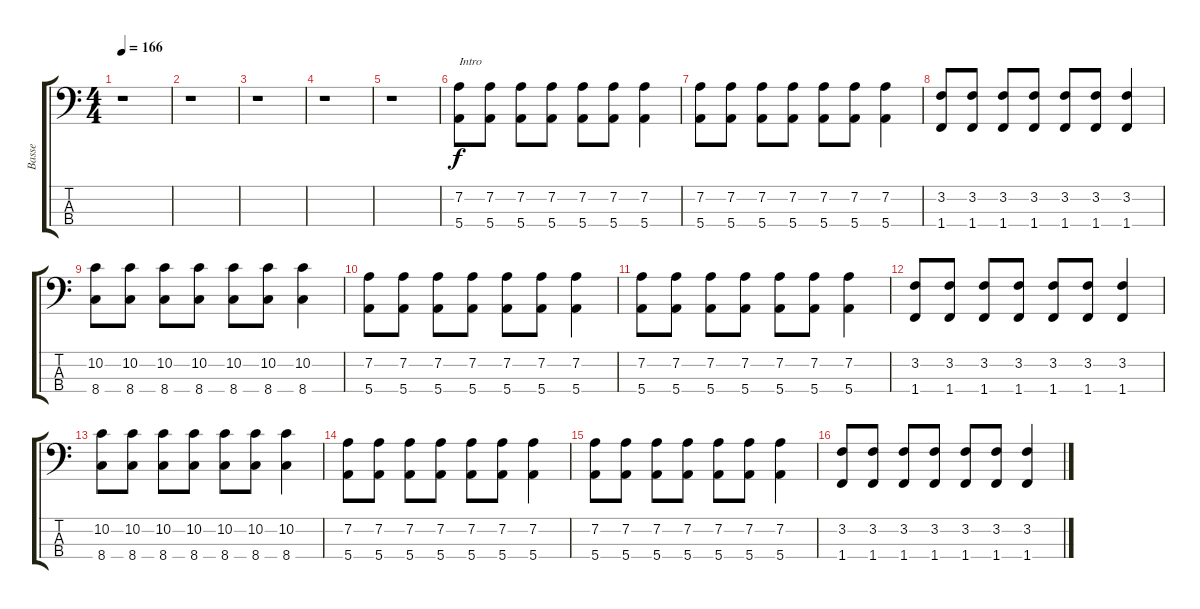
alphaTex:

\track ("Basse" "Basse") {instrument electricbassfinger}
\staff {score tabs}
\tuning (G2 D2 A1 E1) {hide}
\ts (4 4)
\tempo 166
\clef f4
\ks c
r.1{dy f instrument electricbassfinger} |
r.1 |
r.1 |
r.1 |
r.1 |
(7.2 5.4).8{txt "Intro"} (7.2 5.4).8 (7.2 5.4).8 (7.2 5.4).8 (7.2 5.4).8 (7.2 5.4).8 (7.2 5.4).4 |
(7.2 5.4).8 (7.2 5.4).8 (7.2 5.4).8 (7.2 5.4).8 (7.2 5.4).8 (7.2 5.4).8 (7.2 5.4).4 |
(3.2 1.4).8 (3.2 1.4).8 (3.2 1.4).8 (3.2 1.4).8 (3.2 1.4).8 (3.2 1.4).8 (3.2 1.4).4 |
(10.2 8.4).8 (10.2 8.4).8 (10.2 8.4).8 (10.2 8.4).8 (10.2 8.4).8 (10.2 8.4).8 (10.2 8.4).4 |
(7.2 5.4).8 (7.2 5.4).8 (7.2 5.4).8 (7.2 5.4).8 (7.2 5.4).8 (7.2 5.4).8 (7.2 5.4).4 |
(7.2 5.4).8 (7.2 5.4).8 (7.2 5.4).8 (7.2 5.4).8 (7.2 5.4).8 (7.2 5.4).8 (7.2 5.4).4 |
(3.2 1.4).8 (3.2 1.4).8 (3.2 1.4).8 (3.2 1.4).8 (3.2 1.4).8 (3.2 1.4).8 (3.2 1.4).4 |
(10.2 8.4).8 (10.2 8.4).8 (10.2 8.4).8 (10.2 8.4).8 (10.2 8.4).8 (10.2 8.4).8 (10.2 8.4).4 |
(7.2 5.4).8 (7.2 5.4).8 (7.2 5.4).8 (7.2 5.4).8 (7.2 5.4).8 (7.2 5.4).8 (7.2 5.4).4 |
(7.2 5.4).8 (7.2 5.4).8 (7.2 5.4).8 (7.2 5.4).8 (7.2 5.4).8 (7.2 5.4).8 (7.2 5.4).4 |
(3.2 1.4).8 (3.2 1.4).8 (3.2 1.4).8 (3.2 1.4).8 (3.2 1.4).8 (3.2 1.4).8 (3.2 1.4).4
